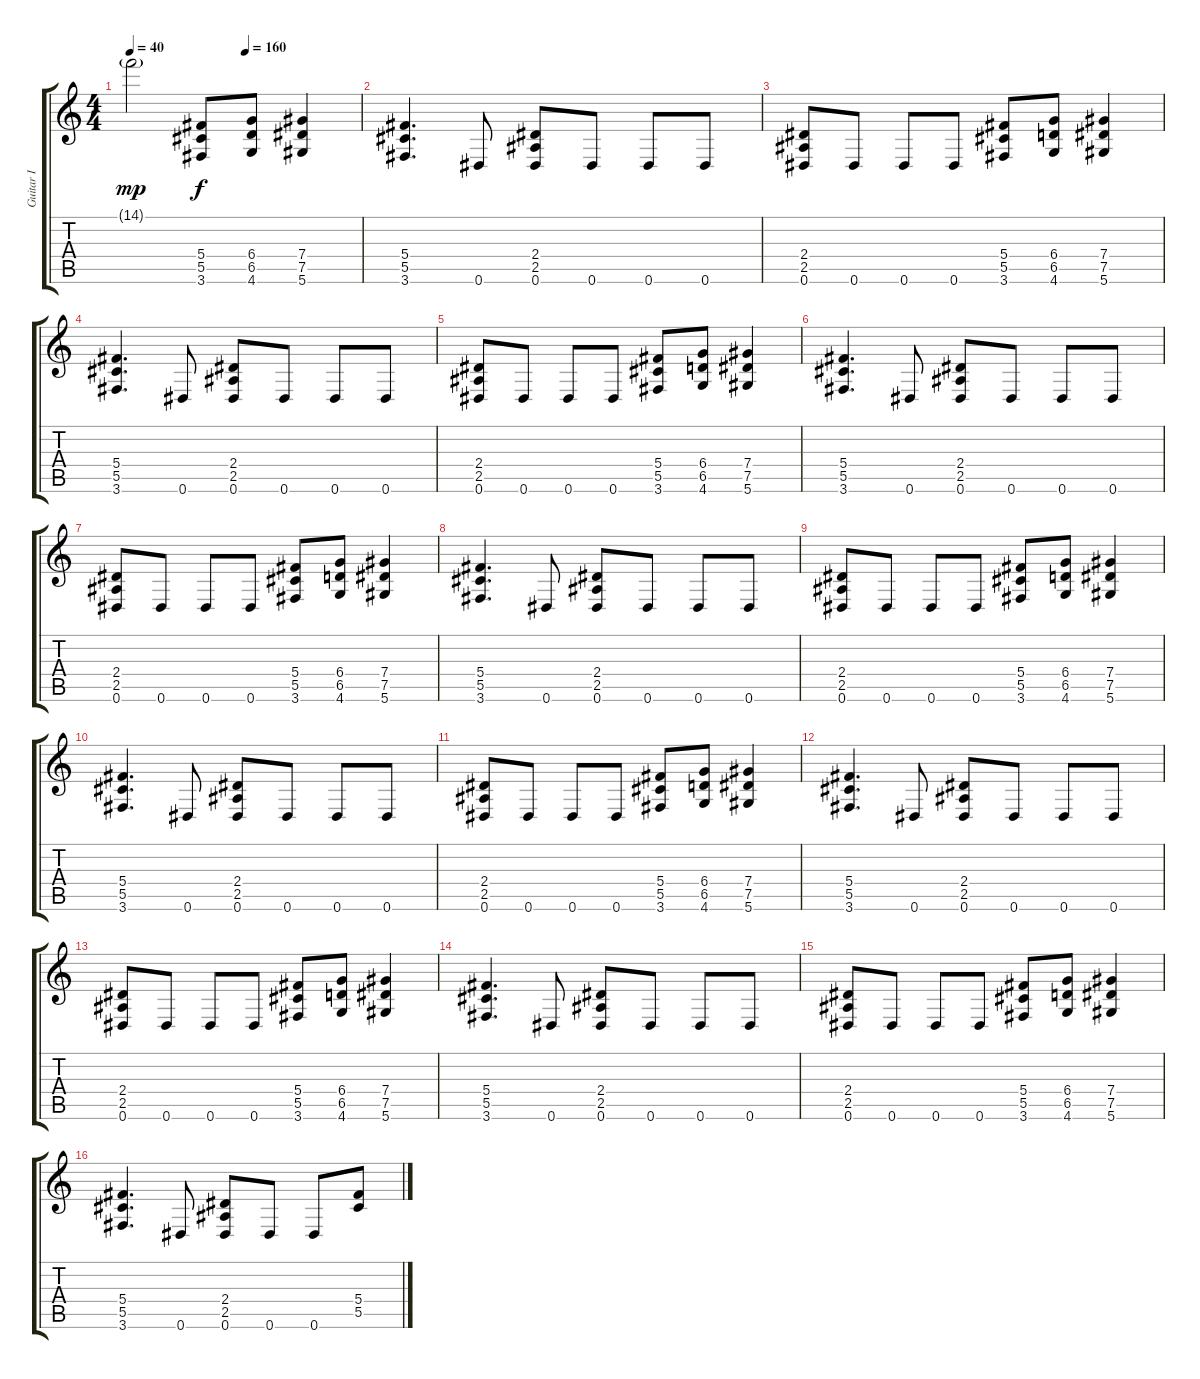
\track ("Guitar I" "Guitar I") {instrument distortionguitar}
\staff {score tabs}
\tuning (Eb4 Bb3 Gb3 Db3 Ab2 Eb2) {hide}
\ts (4 4)
\tempo 40
\tempo (160 0.5)
\clef g2
\ks c
14.1{g}.2{dy mp} (5.4 5.5 3.6).8{dy f} (6.4 6.5 4.6).8 (7.4 7.5 5.6).4 |
(5.4 5.5 3.6).4{d} 0.6.8 (2.4 2.5 0.6).8 0.6.8 0.6.8 0.6.8 |
(2.4 2.5 0.6).8 0.6.8 0.6.8 0.6.8 (5.4 5.5 3.6).8 (6.4 6.5 4.6).8 (7.4 7.5 5.6).4 |
(5.4 5.5 3.6).4{d} 0.6.8 (2.4 2.5 0.6).8 0.6.8 0.6.8 0.6.8 |
(2.4 2.5 0.6).8 0.6.8 0.6.8 0.6.8 (5.4 5.5 3.6).8 (6.4 6.5 4.6).8 (7.4 7.5 5.6).4 |
(5.4 5.5 3.6).4{d} 0.6.8 (2.4 2.5 0.6).8 0.6.8 0.6.8 0.6.8 |
(2.4 2.5 0.6).8 0.6.8 0.6.8 0.6.8 (5.4 5.5 3.6).8 (6.4 6.5 4.6).8 (7.4 7.5 5.6).4 |
(5.4 5.5 3.6).4{d} 0.6.8 (2.4 2.5 0.6).8 0.6.8 0.6.8 0.6.8 |
(2.4 2.5 0.6).8 0.6.8 0.6.8 0.6.8 (5.4 5.5 3.6).8 (6.4 6.5 4.6).8 (7.4 7.5 5.6).4 |
(5.4 5.5 3.6).4{d} 0.6.8 (2.4 2.5 0.6).8 0.6.8 0.6.8 0.6.8 |
(2.4 2.5 0.6).8 0.6.8 0.6.8 0.6.8 (5.4 5.5 3.6).8 (6.4 6.5 4.6).8 (7.4 7.5 5.6).4 |
(5.4 5.5 3.6).4{d} 0.6.8 (2.4 2.5 0.6).8 0.6.8 0.6.8 0.6.8 |
(2.4 2.5 0.6).8 0.6.8 0.6.8 0.6.8 (5.4 5.5 3.6).8 (6.4 6.5 4.6).8 (7.4 7.5 5.6).4 |
(5.4 5.5 3.6).4{d} 0.6.8 (2.4 2.5 0.6).8 0.6.8 0.6.8 0.6.8 |
(2.4 2.5 0.6).8 0.6.8 0.6.8 0.6.8 (5.4 5.5 3.6).8 (6.4 6.5 4.6).8 (7.4 7.5 5.6).4 |
(5.4 5.5 3.6).4{d} 0.6.8 (2.4 2.5 0.6).8 0.6.8 0.6.8 (5.4 5.5).8
